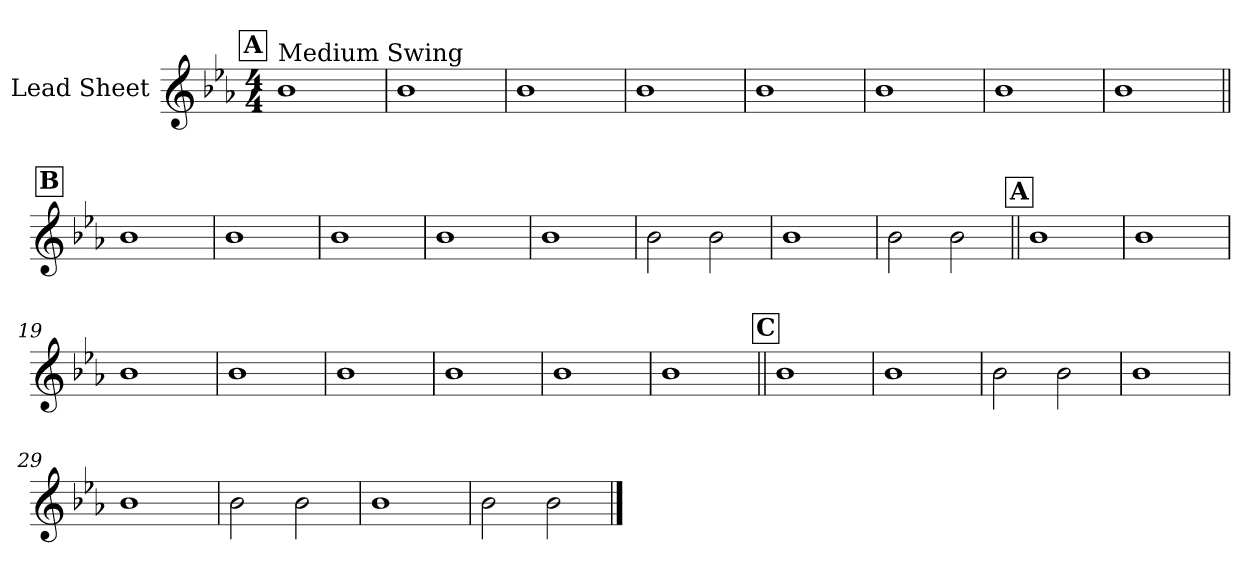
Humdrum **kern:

**kern
*part1
*staff1
*I"Lead Sheet
*clefG2
*k[b-e-a-]
*E-:
*M4/4
!!LO:REH:place=s1:a:fs=14:t=A
=1
!LO:TX:a:t=Medium Swing
1b-
=2
1b-
=3
1b-
=4
1b-
!!LO:LB:g=z
=5
1b-
=6
1b-
=7
1b-
=8
1b-
!!LO:LB:g=z
!!LO:REH:place=s1:a:fs=14:t=B
=9||
1b-
=10
1b-
=11
1b-
=12
1b-
!!LO:LB:g=z
=13
1b-
=14
2b-\
2b-\
=15
1b-
=16
2b-\
2b-\
!!LO:LB:g=z
!!LO:REH:place=s1:a:fs=14:t=A
=17||
1b-
=18
1b-
=19
1b-
=20
1b-
!!LO:LB:g=z
=21
1b-
=22
1b-
=23
1b-
=24
1b-
!!LO:LB:g=z
!!LO:REH:place=s1:a:fs=14:t=C
=25||
1b-
=26
1b-
=27
2b-\
2b-\
=28
1b-
!!LO:LB:g=z
=29
1b-
=30
2b-\
2b-\
=31
1b-
=32
2b-\
2b-\
==
*-
